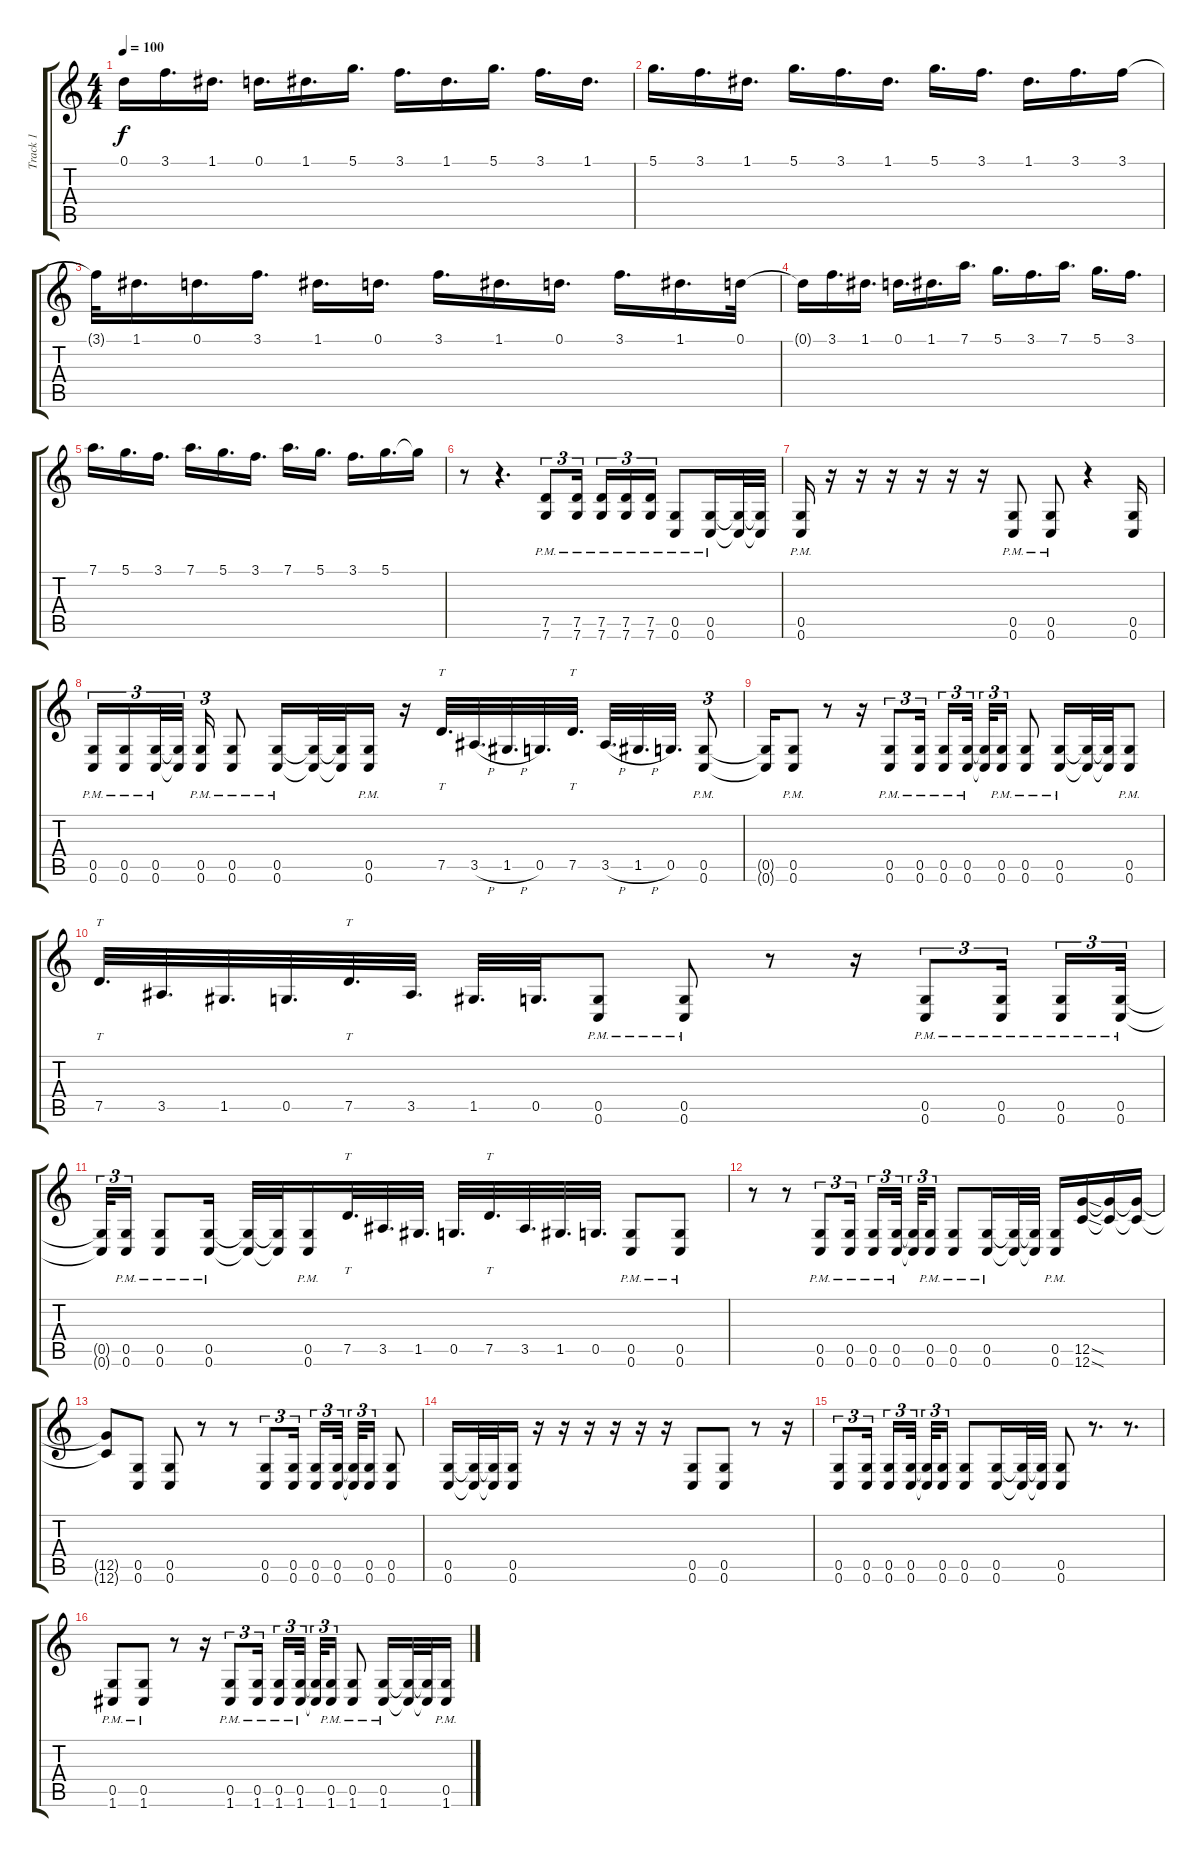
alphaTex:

\track ("Track 1" "Track 1") {instrument distortionguitar}
\staff {score tabs}
\tuning (D4 A3 F3 C3 G2 C2) {hide}
\ts (4 4)
\tempo 100
\clef g2
\ks c
0.1{t}.16{dy f} 3.1.16{d} 1.1.16{d} 0.1.16{d} 1.1.16{d} 5.1.16{d} 3.1.16{d} 1.1.16{d} 5.1.16{d} 3.1.16{d} 1.1.16{d} |
5.1.16{d} 3.1.16{d} 1.1.16{d} 5.1.16{d} 3.1.16{d} 1.1.16{d} 5.1.16{d} 3.1.16{d} 1.1.16{d} 3.1.16{d} 3.1.16 |
3.1{t}.32 1.1.16{d} 0.1.16{d} 3.1.16{d} 1.1.16{d} 0.1.16{d} 3.1.16{d} 1.1.16{d} 0.1.16{d} 3.1.16{d} 1.1.16{d} 0.1.32 |
0.1{t}.16 3.1.16{d} 1.1.16{d} 0.1.16{d} 1.1.16{d} 7.1.16{d} 5.1.16{d} 3.1.16{d} 7.1.16{d} 5.1.16{d} 3.1.16{d} |
7.1.16{d} 5.1.16{d} 3.1.16{d} 7.1.16{d} 5.1.16{d} 3.1.16{d} 7.1.16{d} 5.1.16{d} 3.1.16{d} 5.1.16{d} 5.1{t}.16 |
r.8 r.4{d} (7.5{pm} 7.6{pm}).8{tu (3 2)} (7.5{pm} 7.6{pm}).16{tu (3 2) beam splitsecondary} (7.5{pm} 7.6{pm}).16{tu (3 2)} (7.5{pm} 7.6{pm}).16{tu (3 2)} (7.5{pm} 7.6{pm}).16{tu (3 2)} (0.5{pm} 0.6{pm}).8 (0.5{pm} 0.6{pm}).16 (0.5{t} 0.6{t}).32 (0.5{t} 0.6{t}).32 |
(0.5{pm} 0.6{pm}).16 r.16 r.16 r.16 r.16 r.16 r.16 (0.5{pm} 0.6{pm}).8 (0.5{pm} 0.6{pm}).8 r.4 (0.5 0.6).16 |
(0.5{pm} 0.6{pm}).16{tu (3 2)} (0.5{pm} 0.6{pm}).16{tu (3 2)} (0.5{pm} 0.6{pm}).32{tu (3 2)} (0.5{t} 0.6{t}).32{tu (3 2) beam splitsecondary} (0.5{pm} 0.6{pm}).16{tu (3 2)} (0.5{pm} 0.6{pm}).8 (0.5{pm} 0.6{pm}).16 (0.5{t} 0.6{t}).32 (0.5{t} 0.6{t}).32 (0.5{pm} 0.6{pm}).16 r.16 7.5.32{tt d} 3.5{h}.32{d} 1.5{h}.32{d} 0.5.32{d} 7.5.32{tt d} 3.5{h}.32{d} 1.5{h}.32{d} 0.5.32{d} (0.5{pm} 0.6{pm}).8{tu (3 2)} |
(0.5{t} 0.6{t}).16 (0.5{pm} 0.6{pm}).8 r.8 r.16 (0.5{pm} 0.6{pm}).8{tu (3 2)} (0.5{pm} 0.6{pm}).16{tu (3 2)} (0.5{pm} 0.6{pm}).16{tu (3 2)} (0.5{pm} 0.6{pm}).32{tu (3 2) beam splitsecondary} (0.5{t} 0.6{t}).32{tu (3 2)} (0.5{pm} 0.6{pm}).16{tu (3 2)} (0.5{pm} 0.6{pm}).8 (0.5{pm} 0.6{pm}).16 (0.5{t} 0.6{t}).32 (0.5{t} 0.6{t}).32 (0.5{pm} 0.6{pm}).8 |
7.5.32{tt d} 3.5.32{d} 1.5.32{d} 0.5.32{d} 7.5.32{tt d} 3.5.32{d} 1.5.32{d} 0.5.32{d} (0.5{pm} 0.6{pm}).8 (0.5{pm} 0.6{pm}).8 r.8 r.16 (0.5{pm} 0.6{pm}).8{tu (3 2)} (0.5{pm} 0.6{pm}).16{tu (3 2) beam splitsecondary} (0.5{pm} 0.6{pm}).16{tu (3 2)} (0.5{pm} 0.6{pm}).32{tu (3 2)} |
(0.5{t} 0.6{t}).32{tu (3 2)} (0.5{pm} 0.6{pm}).16{tu (3 2)} (0.5{pm} 0.6{pm}).8 (0.5{pm} 0.6{pm}).16 (0.5{t} 0.6{t}).32 (0.5{t} 0.6{t}).32 (0.5{pm} 0.6{pm}).16 7.5.32{tt d} 3.5.32{d} 1.5.32{d} 0.5.32{d} 7.5.32{tt d} 3.5.32{d} 1.5.32{d} 0.5.32{d} (0.5{pm} 0.6{pm}).8 (0.5{pm} 0.6{pm}).8 |
r.8 r.8 (0.5{pm} 0.6{pm}).8{tu (3 2)} (0.5{pm} 0.6{pm}).16{tu (3 2) beam splitsecondary} (0.5{pm} 0.6{pm}).16{tu (3 2)} (0.5{pm} 0.6{pm}).32{tu (3 2) beam splitsecondary} (0.5{t} 0.6{t}).32{tu (3 2)} (0.5{pm} 0.6{pm}).16{tu (3 2)} (0.5{pm} 0.6{pm}).8 (0.5{pm} 0.6{pm}).16 (0.5{t} 0.6{t}).32 (0.5{t} 0.6{t}).32 (0.5{pm} 0.6{pm}).16 (12.5{sod} 12.6{sod}).16 (12.5{t} 12.6{t}).16 (12.5{t} 12.6{t}).16 |
(12.5{t} 12.6{t}).8 (0.5 0.6).8 (0.5 0.6).8 r.8 r.8 (0.5 0.6).8{tu (3 2)} (0.5 0.6).16{tu (3 2)} (0.5 0.6).16{tu (3 2)} (0.5 0.6).32{tu (3 2) beam splitsecondary} (0.5{t} 0.6{t}).32{tu (3 2)} (0.5 0.6).16{tu (3 2)} (0.5 0.6).8 |
(0.5 0.6).16 (0.5{t} 0.6{t}).32 (0.5{t} 0.6{t}).32 (0.5 0.6).16 r.16 r.16 r.16 r.16 r.16 r.16 (0.5 0.6).8 (0.5 0.6).8 r.8 r.16 |
(0.5 0.6).8{tu (3 2)} (0.5 0.6).16{tu (3 2) beam splitsecondary} (0.5 0.6).16{tu (3 2)} (0.5 0.6).32{tu (3 2) beam splitsecondary} (0.5{t} 0.6{t}).32{tu (3 2)} (0.5 0.6).16{tu (3 2)} (0.5 0.6).8 (0.5 0.6).16 (0.5{t} 0.6{t}).32 (0.5{t} 0.6{t}).32 (0.5 0.6).8 r.8{d} r.8{d} |
(0.5{pm} 1.6{pm}).8 (0.5{pm} 1.6{pm}).8 r.8 r.16 (0.5{pm} 1.6{pm}).8{tu (3 2)} (0.5{pm} 1.6{pm}).16{tu (3 2) beam splitsecondary} (0.5{pm} 1.6{pm}).16{tu (3 2)} (0.5{pm} 1.6{pm}).32{tu (3 2) beam splitsecondary} (0.5{t} 1.6{t}).32{tu (3 2)} (0.5{pm} 1.6{pm}).16{tu (3 2)} (0.5{pm} 1.6{pm}).8 (0.5{pm} 1.6{pm}).16 (0.5{t} 1.6{t}).32 (0.5{t} 1.6{t}).32 (0.5{pm} 1.6{pm}).16
